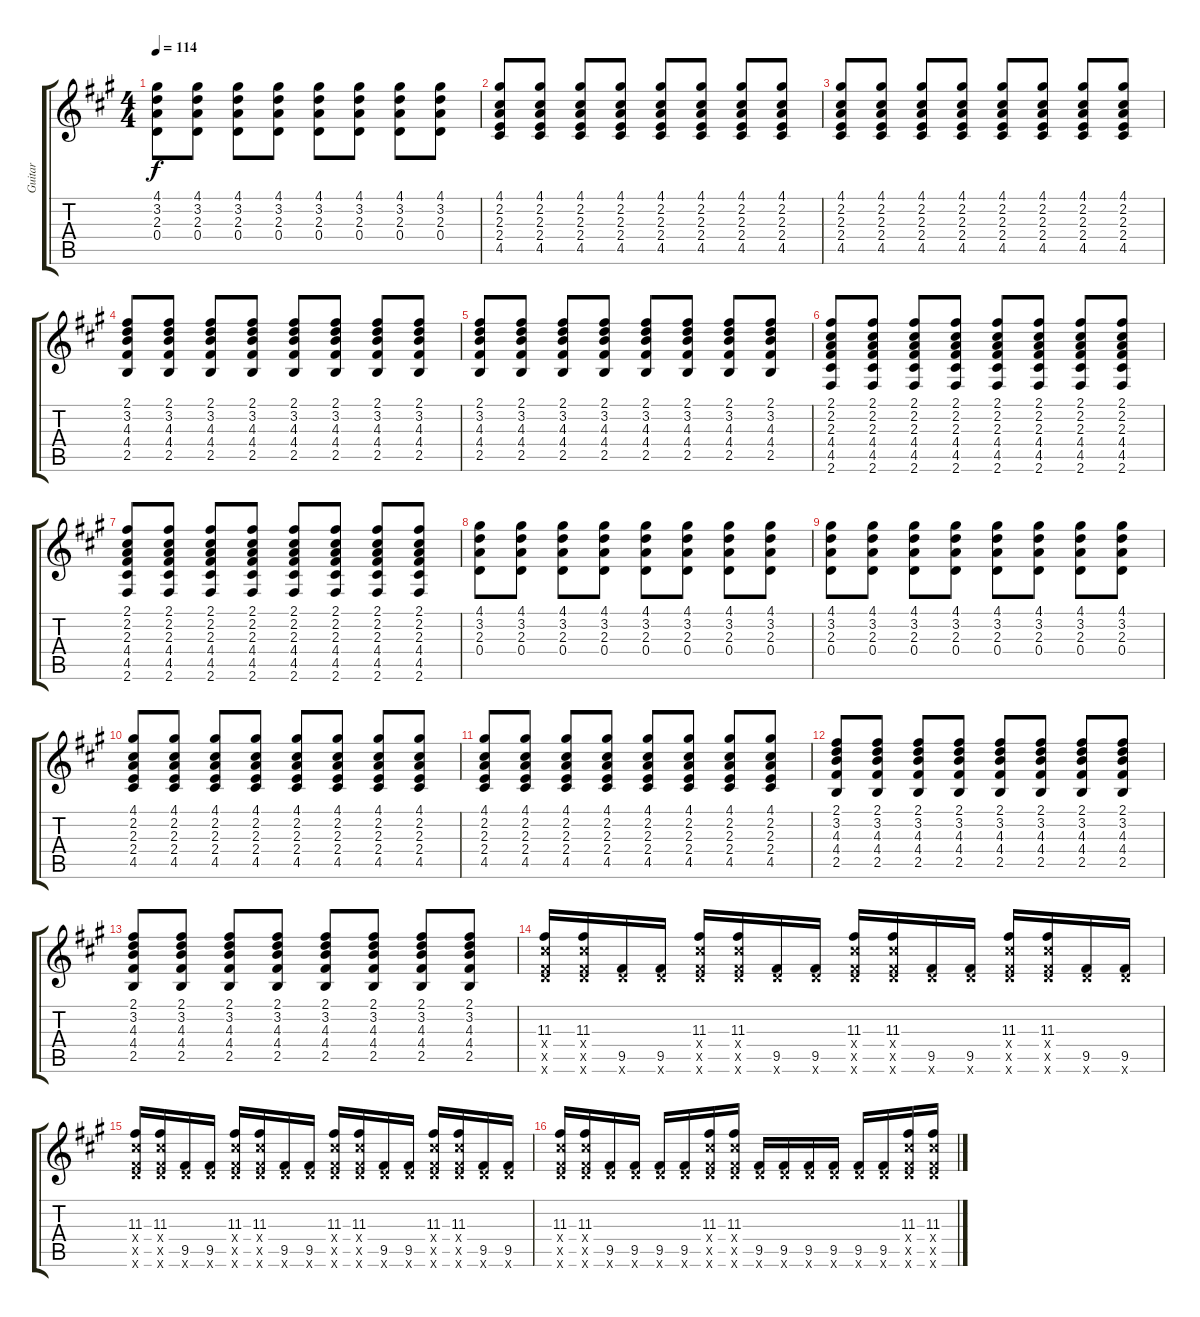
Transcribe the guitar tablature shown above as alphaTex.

\track ("Guitar" "Guitar") {instrument electricguitarjazz}
\staff {score tabs}
\tuning (E4 B3 G3 D3 A2 E2) {hide}
\ts (4 4)
\tempo 114
\clef g2
\ks a
(4.1 3.2 2.3 0.4).8{dy f} (4.1 3.2 2.3 0.4).8 (4.1 3.2 2.3 0.4).8 (4.1 3.2 2.3 0.4).8 (4.1 3.2 2.3 0.4).8 (4.1 3.2 2.3 0.4).8 (4.1 3.2 2.3 0.4).8 (4.1 3.2 2.3 0.4).8 |
(4.1 2.2 2.3 2.4 4.5).8 (4.1 2.2 2.3 2.4 4.5).8 (4.1 2.2 2.3 2.4 4.5).8 (4.1 2.2 2.3 2.4 4.5).8 (4.1 2.2 2.3 2.4 4.5).8 (4.1 2.2 2.3 2.4 4.5).8 (4.1 2.2 2.3 2.4 4.5).8 (4.1 2.2 2.3 2.4 4.5).8 |
(4.1 2.2 2.3 2.4 4.5).8 (4.1 2.2 2.3 2.4 4.5).8 (4.1 2.2 2.3 2.4 4.5).8 (4.1 2.2 2.3 2.4 4.5).8 (4.1 2.2 2.3 2.4 4.5).8 (4.1 2.2 2.3 2.4 4.5).8 (4.1 2.2 2.3 2.4 4.5).8 (4.1 2.2 2.3 2.4 4.5).8 |
(2.1 3.2 4.3 4.4 2.5).8 (2.1 3.2 4.3 4.4 2.5).8 (2.1 3.2 4.3 4.4 2.5).8 (2.1 3.2 4.3 4.4 2.5).8 (2.1 3.2 4.3 4.4 2.5).8 (2.1 3.2 4.3 4.4 2.5).8 (2.1 3.2 4.3 4.4 2.5).8 (2.1 3.2 4.3 4.4 2.5).8 |
(2.1 3.2 4.3 4.4 2.5).8 (2.1 3.2 4.3 4.4 2.5).8 (2.1 3.2 4.3 4.4 2.5).8 (2.1 3.2 4.3 4.4 2.5).8 (2.1 3.2 4.3 4.4 2.5).8 (2.1 3.2 4.3 4.4 2.5).8 (2.1 3.2 4.3 4.4 2.5).8 (2.1 3.2 4.3 4.4 2.5).8 |
(2.1 2.2 2.3 4.4 4.5 2.6).8 (2.1 2.2 2.3 4.4 4.5 2.6).8 (2.1 2.2 2.3 4.4 4.5 2.6).8 (2.1 2.2 2.3 4.4 4.5 2.6).8 (2.1 2.2 2.3 4.4 4.5 2.6).8 (2.1 2.2 2.3 4.4 4.5 2.6).8 (2.1 2.2 2.3 4.4 4.5 2.6).8 (2.1 2.2 2.3 4.4 4.5 2.6).8 |
(2.1 2.2 2.3 4.4 4.5 2.6).8 (2.1 2.2 2.3 4.4 4.5 2.6).8 (2.1 2.2 2.3 4.4 4.5 2.6).8 (2.1 2.2 2.3 4.4 4.5 2.6).8 (2.1 2.2 2.3 4.4 4.5 2.6).8 (2.1 2.2 2.3 4.4 4.5 2.6).8 (2.1 2.2 2.3 4.4 4.5 2.6).8 (2.1 2.2 2.3 4.4 4.5 2.6).8 |
(4.1 3.2 2.3 0.4).8 (4.1 3.2 2.3 0.4).8 (4.1 3.2 2.3 0.4).8 (4.1 3.2 2.3 0.4).8 (4.1 3.2 2.3 0.4).8 (4.1 3.2 2.3 0.4).8 (4.1 3.2 2.3 0.4).8 (4.1 3.2 2.3 0.4).8 |
(4.1 3.2 2.3 0.4).8 (4.1 3.2 2.3 0.4).8 (4.1 3.2 2.3 0.4).8 (4.1 3.2 2.3 0.4).8 (4.1 3.2 2.3 0.4).8 (4.1 3.2 2.3 0.4).8 (4.1 3.2 2.3 0.4).8 (4.1 3.2 2.3 0.4).8 |
(4.1 2.2 2.3 2.4 4.5).8 (4.1 2.2 2.3 2.4 4.5).8 (4.1 2.2 2.3 2.4 4.5).8 (4.1 2.2 2.3 2.4 4.5).8 (4.1 2.2 2.3 2.4 4.5).8 (4.1 2.2 2.3 2.4 4.5).8 (4.1 2.2 2.3 2.4 4.5).8 (4.1 2.2 2.3 2.4 4.5).8 |
(4.1 2.2 2.3 2.4 4.5).8 (4.1 2.2 2.3 2.4 4.5).8 (4.1 2.2 2.3 2.4 4.5).8 (4.1 2.2 2.3 2.4 4.5).8 (4.1 2.2 2.3 2.4 4.5).8 (4.1 2.2 2.3 2.4 4.5).8 (4.1 2.2 2.3 2.4 4.5).8 (4.1 2.2 2.3 2.4 4.5).8 |
(2.1 3.2 4.3 4.4 2.5).8 (2.1 3.2 4.3 4.4 2.5).8 (2.1 3.2 4.3 4.4 2.5).8 (2.1 3.2 4.3 4.4 2.5).8 (2.1 3.2 4.3 4.4 2.5).8 (2.1 3.2 4.3 4.4 2.5).8 (2.1 3.2 4.3 4.4 2.5).8 (2.1 3.2 4.3 4.4 2.5).8 |
(2.1 3.2 4.3 4.4 2.5).8 (2.1 3.2 4.3 4.4 2.5).8 (2.1 3.2 4.3 4.4 2.5).8 (2.1 3.2 4.3 4.4 2.5).8 (2.1 3.2 4.3 4.4 2.5).8 (2.1 3.2 4.3 4.4 2.5).8 (2.1 3.2 4.3 4.4 2.5).8 (2.1 3.2 4.3 4.4 2.5).8 |
(11.3 11.4{x} 9.5{x} 10.6{x}).16{volume 16} (11.3 11.4{x} 9.5{x} 10.6{x}).16 (9.5 10.6{x}).16 (9.5 10.6{x}).16 (11.3 11.4{x} 9.5{x} 10.6{x}).16 (11.3 11.4{x} 9.5{x} 10.6{x}).16 (9.5 10.6{x}).16 (9.5 10.6{x}).16 (11.3 11.4{x} 9.5{x} 10.6{x}).16 (11.3 11.4{x} 9.5{x} 10.6{x}).16 (9.5 10.6{x}).16 (9.5 10.6{x}).16 (11.3 11.4{x} 9.5{x} 10.6{x}).16 (11.3 11.4{x} 9.5{x} 10.6{x}).16 (9.5 10.6{x}).16 (9.5 10.6{x}).16 |
(11.3 11.4{x} 9.5{x} 10.6{x}).16 (11.3 11.4{x} 9.5{x} 10.6{x}).16 (9.5 10.6{x}).16 (9.5 10.6{x}).16 (11.3 11.4{x} 9.5{x} 10.6{x}).16 (11.3 11.4{x} 9.5{x} 10.6{x}).16 (9.5 10.6{x}).16 (9.5 10.6{x}).16 (11.3 11.4{x} 9.5{x} 10.6{x}).16 (11.3 11.4{x} 9.5{x} 10.6{x}).16 (9.5 10.6{x}).16 (9.5 10.6{x}).16 (11.3 11.4{x} 9.5{x} 10.6{x}).16 (11.3 11.4{x} 9.5{x} 10.6{x}).16 (9.5 10.6{x}).16 (9.5 10.6{x}).16 |
(11.3 11.4{x} 9.5{x} 10.6{x}).16 (11.3 11.4{x} 9.5{x} 10.6{x}).16 (9.5 10.6{x}).16 (9.5 10.6{x}).16 (9.5 10.6{x}).16 (9.5 10.6{x}).16 (11.3 11.4{x} 9.5{x} 10.6{x}).16 (11.3 11.4{x} 9.5{x} 10.6{x}).16 (9.5 10.6{x}).16 (9.5 10.6{x}).16 (9.5 10.6{x}).16 (9.5 10.6{x}).16 (9.5 10.6{x}).16 (9.5 10.6{x}).16 (11.3 11.4{x} 9.5{x} 10.6{x}).16 (11.3 11.4{x} 9.5{x} 10.6{x}).16
